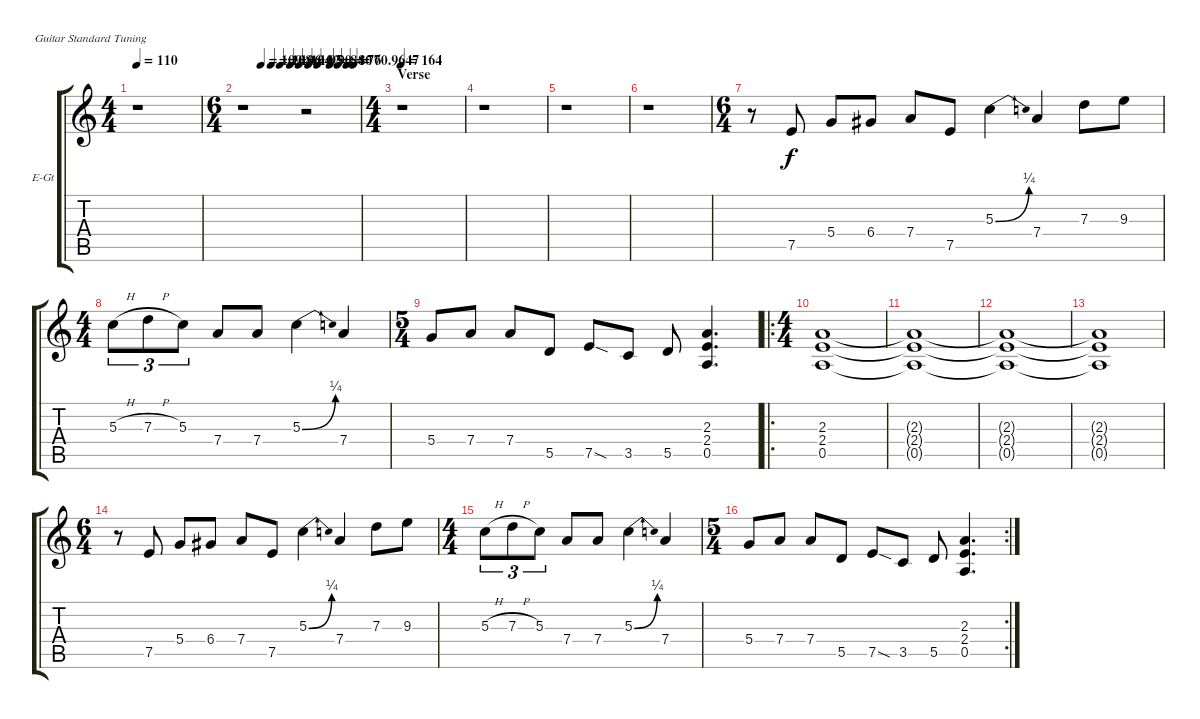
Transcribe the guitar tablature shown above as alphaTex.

\defaultSystemsLayout 4
\bracketExtendMode groupsimilarinstruments
\firstSystemTrackNameOrientation horizontal
\otherSystemsTrackNameOrientation horizontal
\track ("Electric Guitar 2" "E-Gt") {instrument overdrivenguitar}
\staff {score tabs}
\tuning (E4 B3 G3 D3 A2 E2)
\ts (4 4)
\tempo 110
\clef g2
\ks c
r.1{dy f instrument overdrivenguitar} |
\ts (6 4)
\tempo (109 0.1625)
\tempo (108 0.25)
\tempo (106 0.325)
\tempo (104 0.4125)
\tempo (102 0.4875)
\tempo (95 0.56875)
\tempo (90 0.64375)
\tempo (84 0.75)
\tempo (80 0.81875)
\tempo (76 0.89375)
\tempo (70.9647 0.95)
r.1 r.2 |
\ts (4 4)
\section ("" "Verse")
\tempo 164
r.1 |
r.1 |
r.1 |
r.1 |
\ts (6 4)
r.8 7.5.8 5.4.8 6.4.8 7.4.8 7.5.8 5.3{be (bend 0 0 60 1)}.4 7.4.4 7.3.8 9.3.8 |
\ts (4 4)
5.3{h}.8{tu (3 2)} 7.3{h}.8{tu (3 2)} 5.3.8{tu (3 2)} 7.4.8 7.4.8 5.3{be (bend 0 0 60 1)}.4 7.4.4 |
\ts (5 4)
5.4.8 7.4.8 7.4.8 5.5.8 7.5{sod}.8 3.5.8 5.5.8 (0.5 2.4 2.3).4{d} |
\ro
\ts (4 4)
(0.5 2.4 2.3).1 |
(0.5{t} 2.4{t} 2.3{t}).1 |
(0.5{t} 2.4{t} 2.3{t}).1 |
(0.5{t} 2.4{t} 2.3{t}).1 |
\ts (6 4)
r.8 7.5.8 5.4.8 6.4.8 7.4.8 7.5.8 5.3{be (bend 0 0 60 1)}.4 7.4.4 7.3.8 9.3.8 |
\ts (4 4)
5.3{h}.8{tu (3 2)} 7.3{h}.8{tu (3 2)} 5.3.8{tu (3 2)} 7.4.8 7.4.8 5.3{be (bend 0 0 60 1)}.4 7.4.4 |
\rc 2
\ts (5 4)
5.4.8 7.4.8 7.4.8 5.5.8 7.5{sod}.8 3.5.8 5.5.8 (0.5 2.4 2.3).4{d}
